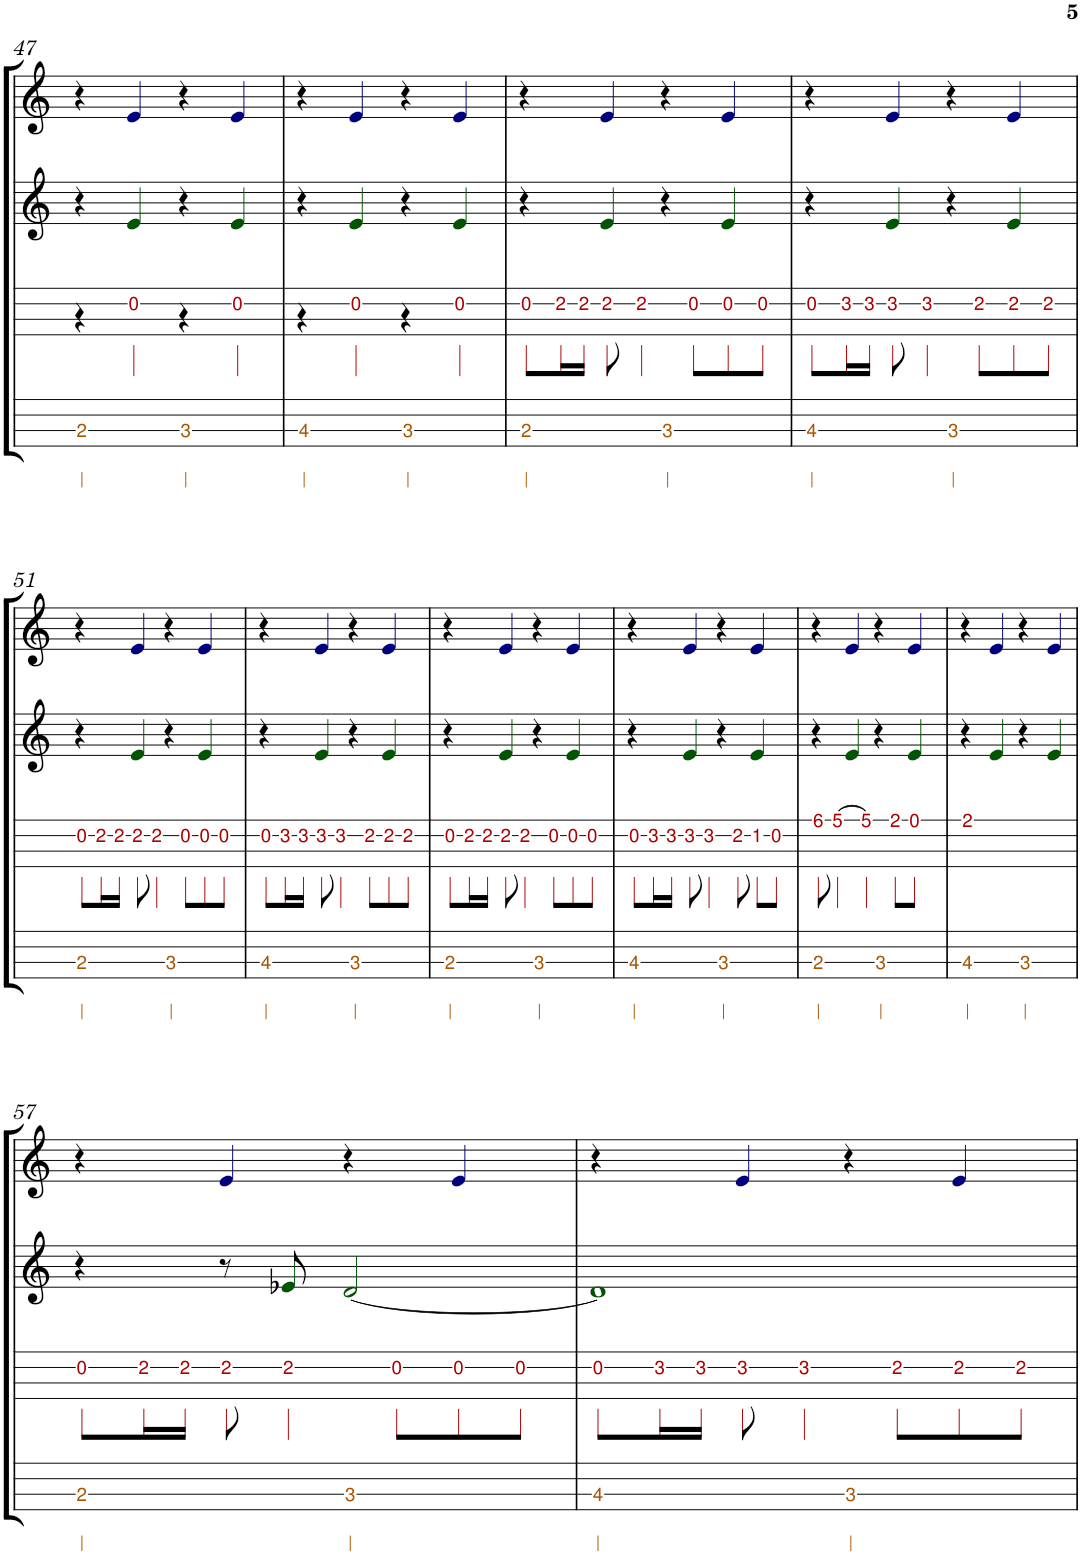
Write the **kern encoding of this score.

**kern	**kern	**kern	**kern
*part4	*part3	*part2	*part1
*staff4	*staff3	*staff2	*staff1
*I"Bass Guitar	*I"Ukulele	*I"Mandolin	*I"Mandolin
!!LO:PB:g=z
*	*	*clefG2	*clefG2
*k[]	*k[]	*k[]	*k[]
*M4/4	*M4/4	*M4/4	*M4/4
=47	=47	=47	=47
2BBBi\	4r	4r	4r
.	4ej\	4eZ/	4eV/
2CCi\	4r	4r	4r
.	4ej\	4eZ/	4eV/
=48	=48	=48	=48
2CC#i\	4r	4r	4r
.	4ej\	4eZ/	4eV/
2CCi\	4r	4r	4r
.	4ej\	4eZ/	4eV/
=49	=49	=49	=49
2BBBi\	8ej\L	4r	4r
.	16f#j\L	.	.
.	16f#j\JJ	.	.
.	8f#j\	4eZ/	4eV/
.	4f#j\	.	.
2CCi\	.	4r	4r
.	8ej\L	.	.
.	8ej\	4eZ/	4eV/
.	8ej\J	.	.
=50	=50	=50	=50
2CC#i\	8ej\L	4r	4r
.	16gj\L	.	.
.	16gj\JJ	.	.
.	8gj\	4eZ/	4eV/
.	4gj\	.	.
2CCi\	.	4r	4r
.	8f#j\L	.	.
.	8f#j\	4eZ/	4eV/
.	8f#j\J	.	.
!!LO:LB:g=z
=51	=51	=51	=51
2BBBi\	8ej\L	4r	4r
.	16f#j\L	.	.
.	16f#j\JJ	.	.
.	8f#j\	4eZ/	4eV/
.	4f#j\	.	.
2CCi\	.	4r	4r
.	8ej\L	.	.
.	8ej\	4eZ/	4eV/
.	8ej\J	.	.
=52	=52	=52	=52
2CC#i\	8ej\L	4r	4r
.	16gj\L	.	.
.	16gj\JJ	.	.
.	8gj\	4eZ/	4eV/
.	4gj\	.	.
2CCi\	.	4r	4r
.	8f#j\L	.	.
.	8f#j\	4eZ/	4eV/
.	8f#j\J	.	.
=53	=53	=53	=53
2BBBi\	8ej\L	4r	4r
.	16f#j\L	.	.
.	16f#j\JJ	.	.
.	8f#j\	4eZ/	4eV/
.	4f#j\	.	.
2CCi\	.	4r	4r
.	8ej\L	.	.
.	8ej\	4eZ/	4eV/
.	8ej\J	.	.
=54	=54	=54	=54
2CC#i\	8ej\L	4r	4r
.	16gj\L	.	.
.	16gj\JJ	.	.
.	8gj\	4eZ/	4eV/
.	4gj\	.	.
2CCi\	.	4r	4r
.	8f#j\	.	.
.	8fj\L	4eZ/	4eV/
.	8ej\J	.	.
=55	=55	=55	=55
2BBBi\	8ee-j\	4r	4r
.	[4ddj\	.	.
.	.	4eZ/	4eV/
.	4ddj\]	.	.
2CCi\	.	4r	4r
.	8bj\L	.	.
.	8aj\J	4eZ/	4eV/
.	8ryy	.	.
=56	=56	=56	=56
2CC#i\	1bj	4r	4r
.	.	4eZ/	4eV/
2CCi\	.	4r	4r
.	.	4eZ/	4eV/
!!LO:LB:g=z
=57	=57	=57	=57
2BBBi\	8ej\L	4r	4r
.	16f#j\L	.	.
.	16f#j\JJ	.	.
.	8f#j\	8r	4eV/
.	4f#j\	8e-XZ/	.
2CCi\	.	[2dZ/	4r
.	8ej\L	.	.
.	8ej\	.	4eV/
.	8ej\J	.	.
=58	=58	=58	=58
2CC#i\	8ej\L	1dZ]	4r
.	16gj\L	.	.
.	16gj\JJ	.	.
.	8gj\	.	4eV/
.	4gj\	.	.
2CCi\	.	.	4r
.	8f#j\L	.	.
.	8f#j\	.	4eV/
.	8f#j\J	.	.
=	=	=	=
*-	*-	*-	*-
